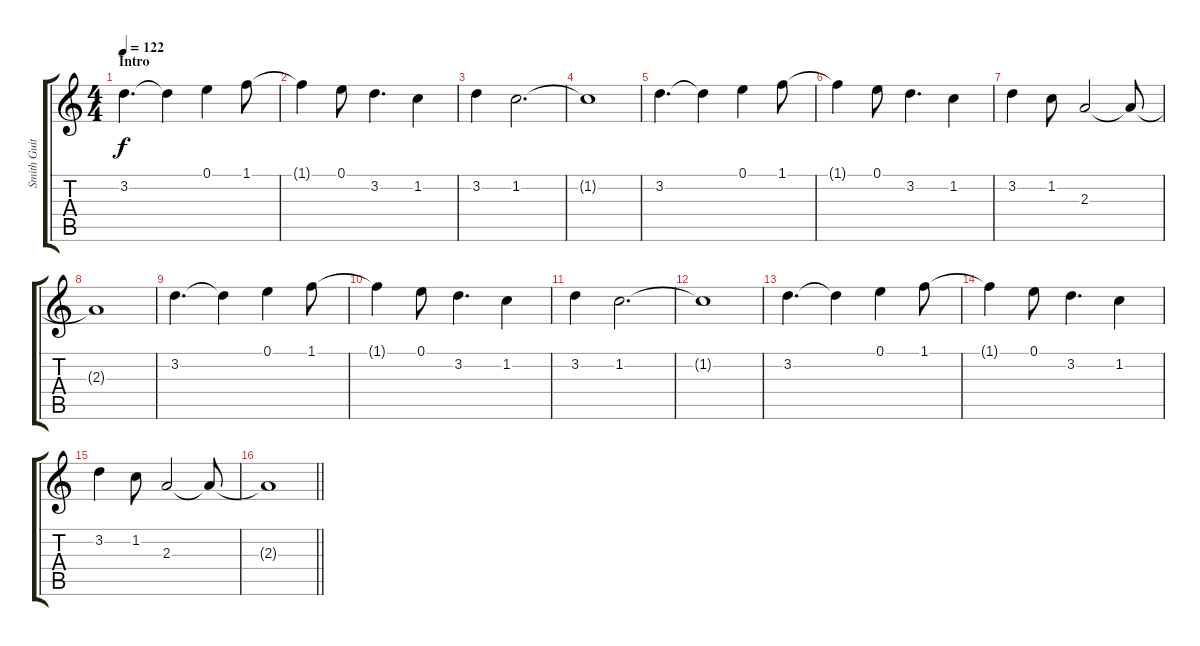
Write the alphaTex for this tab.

\track ("Smith Guitar" "Smith Guit") {instrument electricguitarclean}
\staff {score tabs}
\tuning (E4 B3 G3 D3 A2 E2) {hide}
\ts (4 4)
\section ("" "Intro")
\tempo 122
\clef g2
\ks c
3.2.4{d dy f instrument electricguitarclean} 3.2{t}.4 0.1.4 1.1.8 |
1.1{t}.4 0.1.8 3.2.4{d} 1.2.4 |
3.2.4 1.2.2{d} |
1.2{t}.1 |
3.2.4{d} 3.2{t}.4 0.1.4 1.1.8 |
1.1{t}.4 0.1.8 3.2.4{d} 1.2.4 |
3.2.4 1.2.8 2.3.2 2.3{t}.8 |
2.3{t}.1 |
3.2.4{d} 3.2{t}.4 0.1.4 1.1.8 |
1.1{t}.4 0.1.8 3.2.4{d} 1.2.4 |
3.2.4 1.2.2{d} |
1.2{t}.1 |
3.2.4{d} 3.2{t}.4 0.1.4 1.1.8 |
1.1{t}.4 0.1.8 3.2.4{d} 1.2.4 |
3.2.4 1.2.8 2.3.2 2.3{t}.8 |
\barLineRight lightlight
2.3{t}.1
